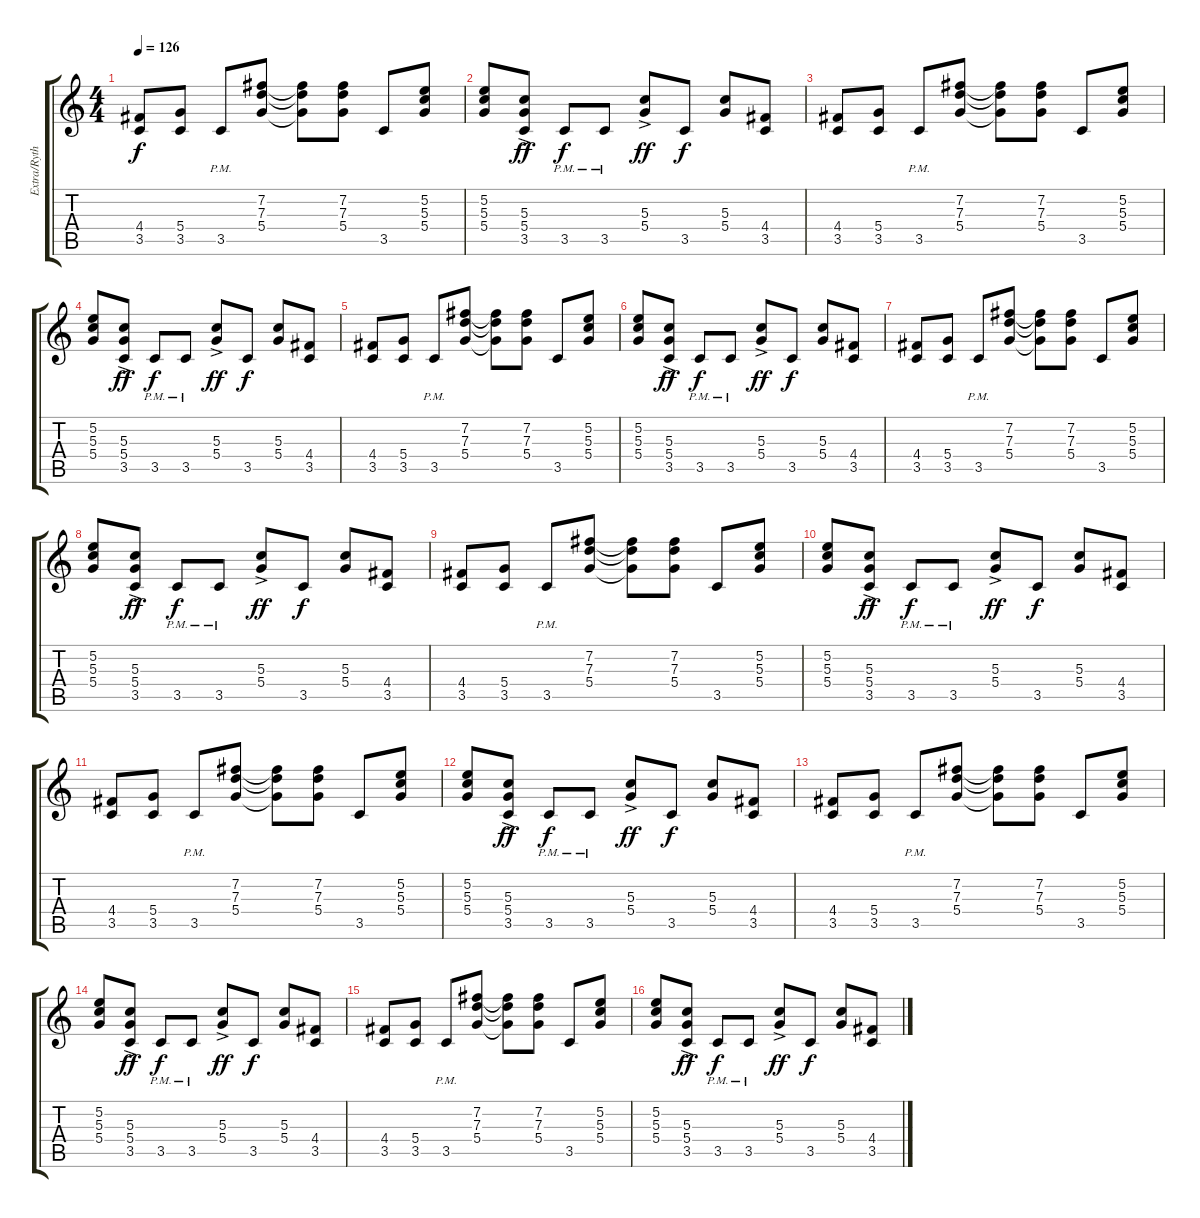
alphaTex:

\track ("Extra/Rythm" "Extra/Ryth") {instrument distortionguitar}
\staff {score tabs}
\tuning (E4 B3 G3 D3 A2 E2) {hide}
\ts (4 4)
\tempo 126
\clef g2
\ks c
(4.4 3.5).8{dy f} (5.4 3.5).8 3.5{pm}.8 (7.2 7.3 5.4).8 (7.2{t} 7.3{t} 5.4{t}).8 (7.2 7.3 5.4).8 3.5.8 (5.2 5.3 5.4).8 |
(5.2 5.3 5.4).8 (5.3{ac} 5.4{ac} 3.5{ac}).8{dy ff} 3.5{pm}.8{dy f} 3.5{pm}.8 (5.3{ac} 5.4{ac}).8{dy ff} 3.5.8{dy f} (5.3 5.4).8 (4.4 3.5).8 |
(4.4 3.5).8 (5.4 3.5).8 3.5{pm}.8 (7.2 7.3 5.4).8 (7.2{t} 7.3{t} 5.4{t}).8 (7.2 7.3 5.4).8 3.5.8 (5.2 5.3 5.4).8 |
(5.2 5.3 5.4).8 (5.3{ac} 5.4{ac} 3.5{ac}).8{dy ff} 3.5{pm}.8{dy f} 3.5{pm}.8 (5.3{ac} 5.4{ac}).8{dy ff} 3.5.8{dy f} (5.3 5.4).8 (4.4 3.5).8 |
(4.4 3.5).8 (5.4 3.5).8 3.5{pm}.8 (7.2 7.3 5.4).8 (7.2{t} 7.3{t} 5.4{t}).8 (7.2 7.3 5.4).8 3.5.8 (5.2 5.3 5.4).8 |
(5.2 5.3 5.4).8 (5.3{ac} 5.4{ac} 3.5{ac}).8{dy ff} 3.5{pm}.8{dy f} 3.5{pm}.8 (5.3{ac} 5.4{ac}).8{dy ff} 3.5.8{dy f} (5.3 5.4).8 (4.4 3.5).8 |
(4.4 3.5).8 (5.4 3.5).8 3.5{pm}.8 (7.2 7.3 5.4).8 (7.2{t} 7.3{t} 5.4{t}).8 (7.2 7.3 5.4).8 3.5.8 (5.2 5.3 5.4).8 |
(5.2 5.3 5.4).8 (5.3{ac} 5.4{ac} 3.5{ac}).8{dy ff} 3.5{pm}.8{dy f} 3.5{pm}.8 (5.3{ac} 5.4{ac}).8{dy ff} 3.5.8{dy f} (5.3 5.4).8 (4.4 3.5).8 |
(4.4 3.5).8 (5.4 3.5).8 3.5{pm}.8 (7.2 7.3 5.4).8 (7.2{t} 7.3{t} 5.4{t}).8 (7.2 7.3 5.4).8 3.5.8 (5.2 5.3 5.4).8 |
(5.2 5.3 5.4).8 (5.3{ac} 5.4{ac} 3.5{ac}).8{dy ff} 3.5{pm}.8{dy f} 3.5{pm}.8 (5.3{ac} 5.4{ac}).8{dy ff} 3.5.8{dy f} (5.3 5.4).8 (4.4 3.5).8 |
(4.4 3.5).8{volume 10} (5.4 3.5).8 3.5{pm}.8 (7.2 7.3 5.4).8 (7.2{t} 7.3{t} 5.4{t}).8 (7.2 7.3 5.4).8 3.5.8 (5.2 5.3 5.4).8 |
(5.2 5.3 5.4).8 (5.3{ac} 5.4{ac} 3.5{ac}).8{dy ff} 3.5{pm}.8{dy f} 3.5{pm}.8 (5.3{ac} 5.4{ac}).8{dy ff} 3.5.8{dy f} (5.3 5.4).8 (4.4 3.5).8 |
(4.4 3.5).8 (5.4 3.5).8 3.5{pm}.8 (7.2 7.3 5.4).8 (7.2{t} 7.3{t} 5.4{t}).8 (7.2 7.3 5.4).8 3.5.8 (5.2 5.3 5.4).8 |
(5.2 5.3 5.4).8 (5.3{ac} 5.4{ac} 3.5{ac}).8{dy ff} 3.5{pm}.8{dy f} 3.5{pm}.8 (5.3{ac} 5.4{ac}).8{dy ff} 3.5.8{dy f} (5.3 5.4).8 (4.4 3.5).8 |
(4.4 3.5).8{volume 5} (5.4 3.5).8 3.5{pm}.8 (7.2 7.3 5.4).8 (7.2{t} 7.3{t} 5.4{t}).8 (7.2 7.3 5.4).8 3.5.8 (5.2 5.3 5.4).8 |
(5.2 5.3 5.4).8 (5.3{ac} 5.4{ac} 3.5{ac}).8{dy ff} 3.5{pm}.8{dy f} 3.5{pm}.8 (5.3{ac} 5.4{ac}).8{dy ff} 3.5.8{dy f} (5.3 5.4).8 (4.4 3.5).8
